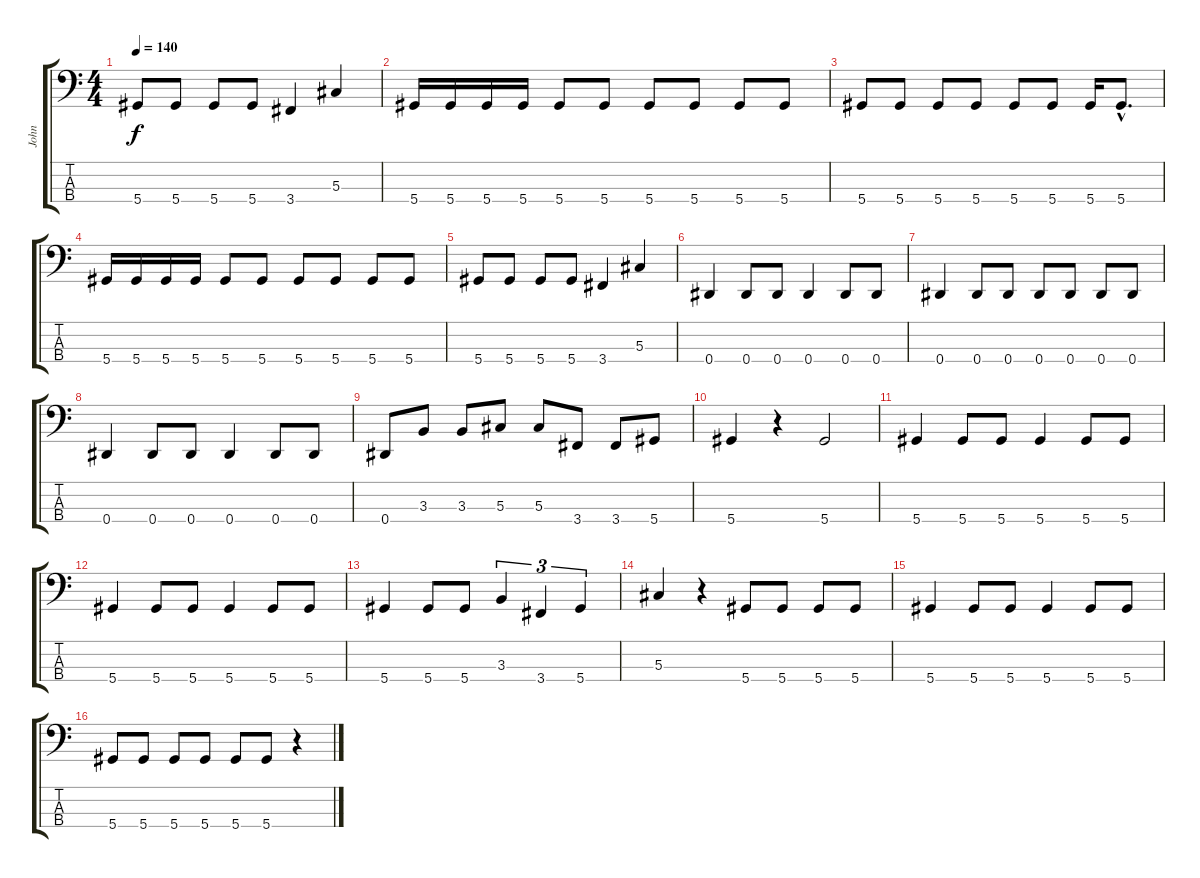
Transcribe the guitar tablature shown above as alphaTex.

\track ("John" "John") {instrument electricbassfinger}
\staff {score tabs}
\tuning (Gb2 Db2 Ab1 Eb1) {hide}
\ts (4 4)
\tempo 140
\clef f4
\ks c
5.4.8{dy f} 5.4.8 5.4.8 5.4.8 3.4.4 5.3.4 |
5.4.16 5.4.16 5.4.16 5.4.16 5.4.8 5.4.8 5.4.8 5.4.8 5.4.8 5.4.8 |
5.4.8 5.4.8 5.4.8 5.4.8 5.4.8 5.4.8 5.4.16 5.4{hac}.8{d} |
5.4.16 5.4.16 5.4.16 5.4.16 5.4.8 5.4.8 5.4.8 5.4.8 5.4.8 5.4.8 |
5.4.8 5.4.8 5.4.8 5.4.8 3.4.4 5.3.4 |
0.4.4 0.4.8 0.4.8 0.4.4 0.4.8 0.4.8 |
0.4.4 0.4.8 0.4.8 0.4.8 0.4.8 0.4.8 0.4.8 |
0.4.4 0.4.8 0.4.8 0.4.4 0.4.8 0.4.8 |
0.4.8 3.3.8 3.3.8 5.3.8 5.3.8 3.4.8 3.4.8 5.4.8 |
5.4.4 r.4 5.4.2 |
5.4.4 5.4.8 5.4.8 5.4.4 5.4.8 5.4.8 |
5.4.4 5.4.8 5.4.8 5.4.4 5.4.8 5.4.8 |
5.4.4 5.4.8 5.4.8 3.3.4{tu (3 2)} 3.4.4{tu (3 2)} 5.4.4{tu (3 2)} |
5.3.4 r.4 5.4.8 5.4.8 5.4.8 5.4.8 |
5.4.4 5.4.8 5.4.8 5.4.4 5.4.8 5.4.8 |
5.4.8 5.4.8 5.4.8 5.4.8 5.4.8 5.4.8 r.4
